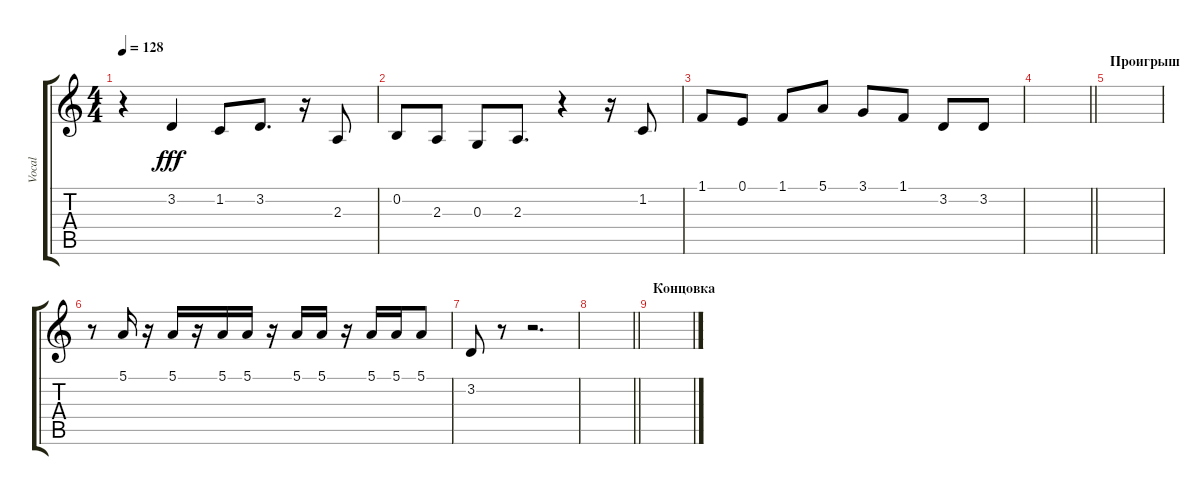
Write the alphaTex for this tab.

\track ("Vocal" "Vocal") {instrument lead6voice}
\staff {score tabs}
\tuning (E4 B3 G3 D3 A2 E2) {hide}
\ts (4 4)
\tempo 128
\clef g2
\ks c
r.4{dy fff} 3.2.4 1.2.8 3.2.8{d} r.16 2.3.8 |
0.2.8 2.3.8 0.3.8 2.3.8{d} r.4 r.16 1.2.8 |
1.1.8 0.1.8 1.1.8 5.1.8 3.1.8 1.1.8 3.2.8 3.2.8 |
\barLineRight lightlight
|
\section ("" "Проигрыш")
|
r.8 5.1.16 r.16 5.1.16 r.16 5.1.16 5.1.16 r.16 5.1.16 5.1.16 r.16 5.1.16 5.1.16 5.1.8 |
3.2.8 r.8 r.2{d} |
\barLineRight lightlight
|
\section ("" "Концовка")
